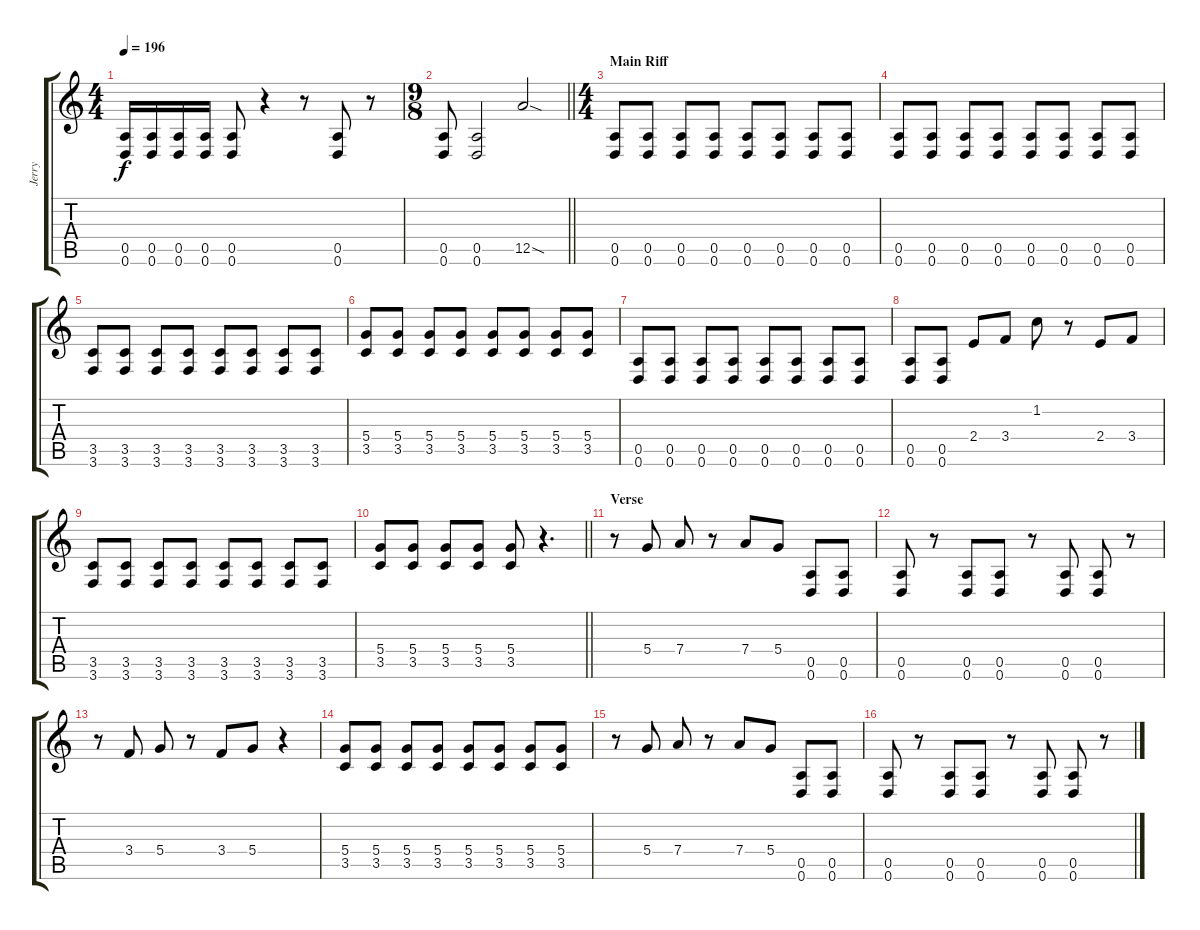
\track ("Jerry" "Jerry") {instrument distortionguitar}
\staff {score tabs}
\tuning (E4 B3 G3 D3 A2 D2) {hide}
\ts (4 4)
\tempo 196
\clef g2
\ks aminor
(0.5 0.6).16{dy f} (0.5 0.6).16 (0.5 0.6).16 (0.5 0.6).16 (0.5 0.6).8 r.4 r.8 (0.5 0.6).8 r.8 |
\ts (9 8)
\barLineRight lightlight
(0.5 0.6).8 (0.5 0.6).2 12.5{sod}.2 |
\ts (4 4)
\section ("" "Main Riff")
(0.5 0.6).8 (0.5 0.6).8 (0.5 0.6).8 (0.5 0.6).8 (0.5 0.6).8 (0.5 0.6).8 (0.5 0.6).8 (0.5 0.6).8 |
(0.5 0.6).8 (0.5 0.6).8 (0.5 0.6).8 (0.5 0.6).8 (0.5 0.6).8 (0.5 0.6).8 (0.5 0.6).8 (0.5 0.6).8 |
(3.5 3.6).8 (3.5 3.6).8 (3.5 3.6).8 (3.5 3.6).8 (3.5 3.6).8 (3.5 3.6).8 (3.5 3.6).8 (3.5 3.6).8 |
(5.4 3.5).8 (5.4 3.5).8 (5.4 3.5).8 (5.4 3.5).8 (5.4 3.5).8 (5.4 3.5).8 (5.4 3.5).8 (5.4 3.5).8 |
(0.5 0.6).8 (0.5 0.6).8 (0.5 0.6).8 (0.5 0.6).8 (0.5 0.6).8 (0.5 0.6).8 (0.5 0.6).8 (0.5 0.6).8 |
(0.5 0.6).8 (0.5 0.6).8 2.4.8 3.4.8 1.2.8 r.8 2.4.8 3.4.8 |
(3.5 3.6).8 (3.5 3.6).8 (3.5 3.6).8 (3.5 3.6).8 (3.5 3.6).8 (3.5 3.6).8 (3.5 3.6).8 (3.5 3.6).8 |
\barLineRight lightlight
(5.4 3.5).8 (5.4 3.5).8 (5.4 3.5).8 (5.4 3.5).8 (5.4 3.5).8 r.4{d} |
\section ("" "Verse")
r.8 5.4.8 7.4.8 r.8 7.4.8 5.4.8 (0.5 0.6).8 (0.5 0.6).8 |
(0.5 0.6).8 r.8 (0.5 0.6).8 (0.5 0.6).8 r.8 (0.5 0.6).8 (0.5 0.6).8 r.8 |
r.8 3.4.8 5.4.8 r.8 3.4.8 5.4.8 r.4 |
(5.4 3.5).8 (5.4 3.5).8 (5.4 3.5).8 (5.4 3.5).8 (5.4 3.5).8 (5.4 3.5).8 (5.4 3.5).8 (5.4 3.5).8 |
r.8 5.4.8 7.4.8 r.8 7.4.8 5.4.8 (0.5 0.6).8 (0.5 0.6).8 |
(0.5 0.6).8 r.8 (0.5 0.6).8 (0.5 0.6).8 r.8 (0.5 0.6).8 (0.5 0.6).8 r.8
